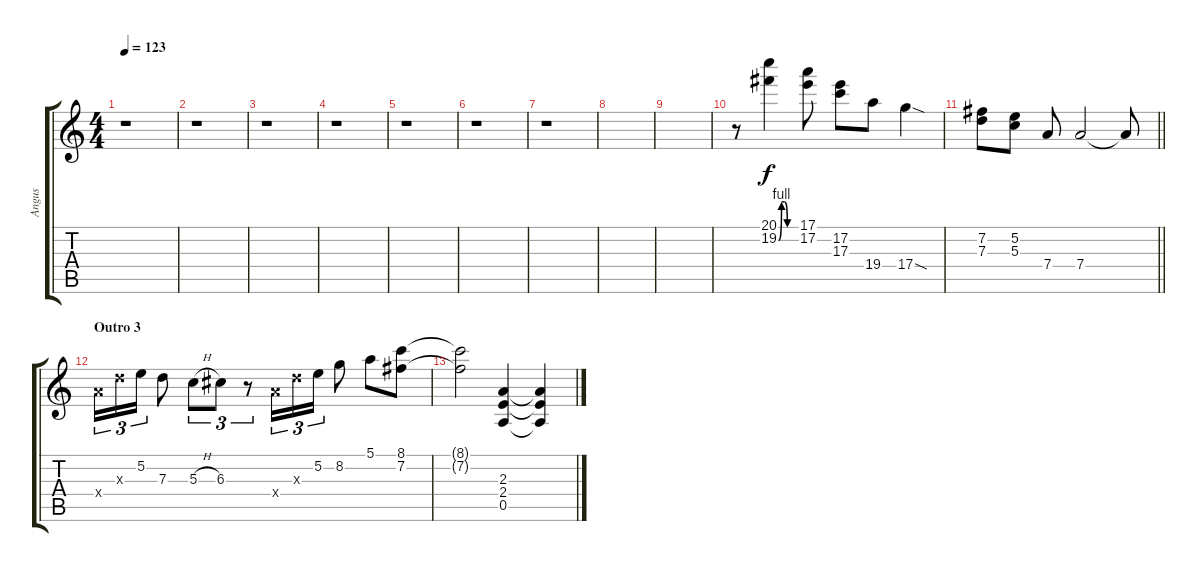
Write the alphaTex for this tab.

\track ("Angus" "Angus") {instrument overdrivenguitar}
\staff {score tabs}
\tuning (E4 B3 G3 D3 A2 E2) {hide}
\ts (4 4)
\tempo 123
\clef g2
\ks c
r.1{dy f} |
r.1 |
r.1 |
r.1 |
r.1 |
r.1 |
r.1 |
|
|
r.8 (20.1 19.2{be (custom 0 0 10 4 20 4 30 0 60 0)}).4 (17.1 17.2).8 (17.2 17.3).8 19.4.8 17.4{sod}.4 |
\barLineRight lightlight
(7.2 7.3).8 (5.2 5.3).8 7.4.8 7.4.2 7.4{t}.8 |
\section ("" "Outro 3")
7.4{x}.16{tu (3 2)} 7.3{x}.16{tu (3 2)} 5.2.16{tu (3 2)} 7.3.8 5.3{h}.8{tu (3 2)} 6.3.8{tu (3 2)} r.8{tu (3 2)} 7.4{x}.16{tu (3 2)} 7.3{x}.16{tu (3 2)} 5.2.16{tu (3 2)} 8.2.8 5.1.8 (8.1 7.2).8 |
(8.1{t} 7.2{t}).2 (2.3 2.4 0.5).4 (2.3{t} 2.4{t} 0.5{t}).4
